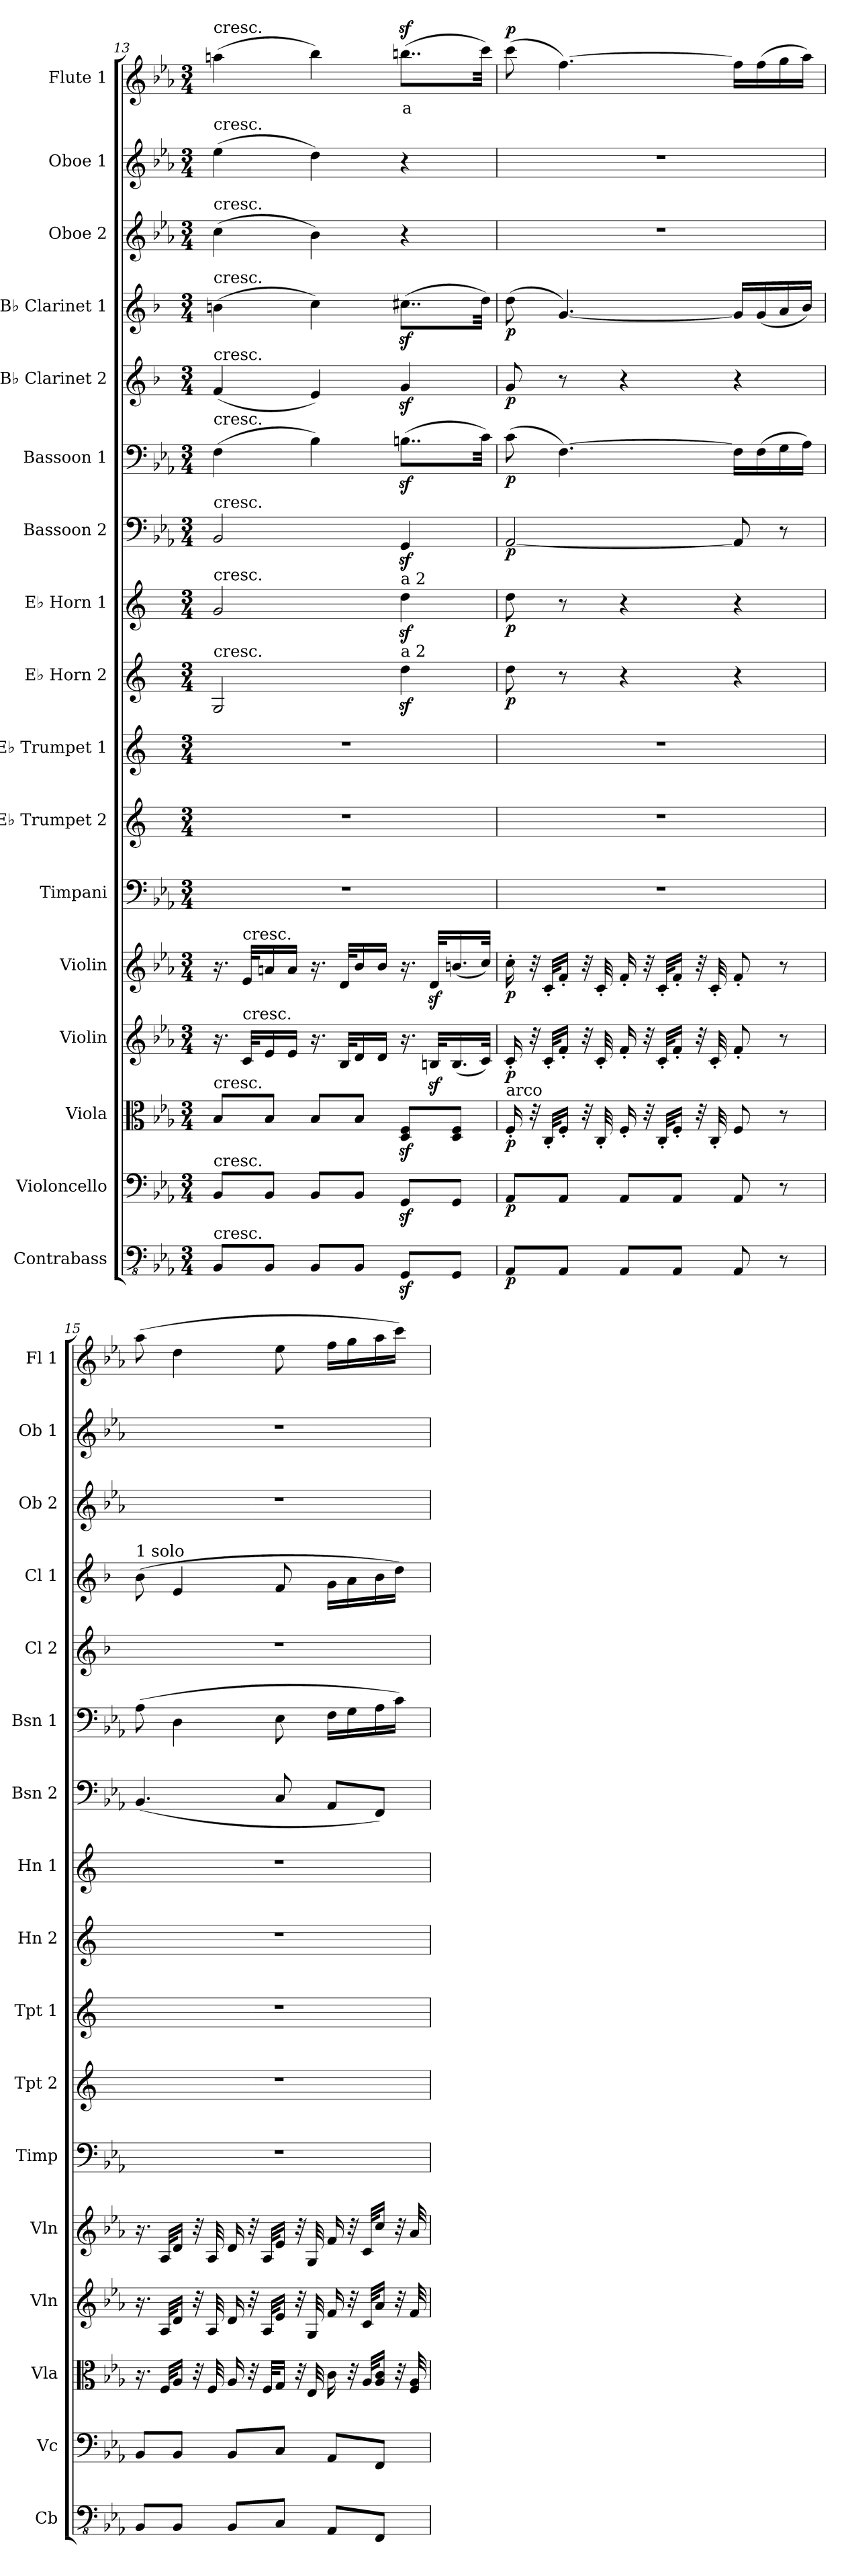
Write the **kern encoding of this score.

**kern	**dynam	**kern	**dynam	**kern	**dynam	**kern	**dynam	**kern	**dynam	**kern	**kern	**kern	**kern	**dynam	**kern	**dynam	**kern	**dynam	**kern	**dynam	**kern	**dynam	**kern	**dynam	**kern	**kern	**kern	**text	**dynam
*part17	*part17	*part16	*part16	*part15	*part15	*part14	*part14	*part13	*part13	*part12	*part11	*part10	*part9	*part9	*part8	*part8	*part7	*part7	*part6	*part6	*part5	*part5	*part4	*part4	*part3	*part2	*part1	*part1	*part1
*staff17	*staff17	*staff16	*staff16	*staff15	*staff15	*staff14	*staff14	*staff13	*staff13	*staff12	*staff11	*staff10	*staff9	*staff9	*staff8	*staff8	*staff7	*staff7	*staff6	*staff6	*staff5	*staff5	*staff4	*staff4	*staff3	*staff2	*staff1	*staff1	*staff1
*I"Contrabass	*	*I"Violoncello	*	*I"Viola	*	*I"Violin	*	*I"Violin	*	*I"Timpani	*I"E♭ Trumpet 2	*I"E♭ Trumpet 1	*I"E♭ Horn 2	*	*I"E♭ Horn 1	*	*I"Bassoon 2	*	*I"Bassoon 1	*	*I"B♭ Clarinet 2	*	*I"B♭ Clarinet 1	*	*I"Oboe 2	*I"Oboe 1	*I"Flute 1	*	*
*I'Cb	*	*I'Vc	*	*I'Vla	*	*I'Vln	*	*I'Vln	*	*I'Timp	*I'Tpt 2	*I'Tpt 1	*I'Hn 2	*	*I'Hn 1	*	*I'Bsn 2	*	*I'Bsn 1	*	*I'Cl 2	*	*I'Cl 1	*	*I'Ob 2	*I'Ob 1	*I'Fl 1	*	*
*clefFv4	*	*clefF4	*	*clefC3	*	*clefG2	*	*clefG2	*	*clefF4	*clefG2	*clefG2	*clefG2	*	*clefG2	*	*clefF4	*	*clefF4	*	*clefG2	*	*clefG2	*	*clefG2	*clefG2	*clefG2	*	*
*	*	*	*	*	*	*	*	*	*	*	*ITrd-2c-3	*ITrd-2c-3	*ITrd5c9	*	*ITrd5c9	*	*	*	*	*	*ITrd1c2	*	*ITrd1c2	*	*	*	*	*	*
*k[b-e-a-]	*	*k[b-e-a-]	*	*k[b-e-a-]	*	*k[b-e-a-]	*	*k[b-e-a-]	*	*k[b-e-a-]	*k[b-e-a-]	*k[b-e-a-]	*k[b-e-a-]	*	*k[b-e-a-]	*	*k[b-e-a-]	*	*k[b-e-a-]	*	*k[b-e-a-]	*	*k[b-e-a-]	*	*k[b-e-a-]	*k[b-e-a-]	*k[b-e-a-]	*	*
*M3/4	*	*M3/4	*	*M3/4	*	*M3/4	*	*M3/4	*	*M3/4	*M3/4	*M3/4	*M3/4	*	*M3/4	*	*M3/4	*	*M3/4	*	*M3/4	*	*M3/4	*	*M3/4	*M3/4	*M3/4	*	*
=13	=13	=13	=13	=13	=13	=13	=13	=13	=13	=13	=13	=13	=13	=13	=13	=13	=13	=13	=13	=13	=13	=13	=13	=13	=13	=13	=13	=13	=13
!	!	!	!	!	!	!	!	!	!	!	!	!	!	!	!	!	!	!	!	!	!	!	!	!	!	!	!LO:TX:a:t=cresc.	!	!
!	!	!	!	!	!	!	!	!	!	!	!	!	!	!	!	!	!	!	!	!	!	!	!	!	!	!LO:TX:a:t=cresc.	!	!	!
!	!	!	!	!	!	!	!	!	!	!	!	!	!	!	!	!	!	!	!	!	!	!	!	!	!LO:TX:a:t=cresc.	!	!	!	!
!	!	!	!	!	!	!	!	!	!	!	!	!	!	!	!	!	!	!	!	!	!	!	!LO:TX:a:t=cresc.	!	!	!	!	!	!
!	!	!	!	!	!	!	!	!	!	!	!	!	!	!	!	!	!	!	!	!	!LO:TX:a:t=cresc.	!	!	!	!	!	!	!	!
!	!	!	!	!	!	!	!	!	!	!	!	!	!	!	!	!	!	!	!LO:TX:a:t=cresc.	!	!	!	!	!	!	!	!	!	!
!	!	!	!	!	!	!	!	!	!	!	!	!	!	!	!	!	!LO:TX:a:t=cresc.	!	!	!	!	!	!	!	!	!	!	!	!
!	!	!	!	!	!	!	!	!	!	!	!	!	!	!	!LO:TX:a:t=cresc.	!	!	!	!	!	!	!	!	!	!	!	!	!	!
!	!	!	!	!	!	!	!	!	!	!	!	!	!LO:TX:a:t=cresc.	!	!	!	!	!	!	!	!	!	!	!	!	!	!	!	!
!	!	!	!	!LO:TX:a:t=cresc.	!	!	!	!	!	!	!	!	!	!	!	!	!	!	!	!	!	!	!	!	!	!	!	!	!
!	!	!LO:TX:a:t=cresc.	!	!	!	!	!	!	!	!	!	!	!	!	!	!	!	!	!	!	!	!	!	!	!	!	!	!	!
!LO:TX:a:t=cresc.	!	!	!	!	!	!	!	!	!	!	!	!	!	!	!	!	!	!	!	!	!	!	!	!	!	!	!	!	!
8BBB-/L	.	8BB-/L	.	8B-/L	.	16.r	.	16.r	.	2.r	2.r	2.r	2BB-/	.	2B-/	.	2BB-/	.	(>4F\	.	(<4e-/	.	(>4an\	.	(>4cc\	(>4ee-\	(>4aan\	.	.
!	!	!	!	!	!	!	!	!LO:TX:a:t=cresc.	!	!	!	!	!	!	!	!	!	!	!	!	!	!	!	!	!	!	!	!	!
!	!	!	!	!	!	!LO:TX:a:t=cresc.	!	!	!	!	!	!	!	!	!	!	!	!	!	!	!	!	!	!	!	!	!	!	!
.	.	.	.	.	.	32c/KLL	.	32e-/KLL	.	.	.	.	.	.	.	.	.	.	.	.	.	.	.	.	.	.	.	.	.
8BBB-/J	.	8BB-/J	.	8B-/J	.	16e-/	.	16an/	.	.	.	.	.	.	.	.	.	.	.	.	.	.	.	.	.	.	.	.	.
.	.	.	.	.	.	16e-/JJ	.	16a/JJ	.	.	.	.	.	.	.	.	.	.	.	.	.	.	.	.	.	.	.	.	.
8BBB-/L	.	8BB-/L	.	8B-/L	.	16.r	.	16.r	.	.	.	.	.	.	.	.	.	.	4B-\)	.	4d/)	.	4b-\)	.	4b-\)	4dd\)	4bb-\)	.	.
.	.	.	.	.	.	32B-/KLL	.	32d/KLL	.	.	.	.	.	.	.	.	.	.	.	.	.	.	.	.	.	.	.	.	.
8BBB-/J	.	8BB-/J	.	8B-/J	.	16d/	.	16b-/	.	.	.	.	.	.	.	.	.	.	.	.	.	.	.	.	.	.	.	.	.
.	.	.	.	.	.	16d/JJ	.	16b-/JJ	.	.	.	.	.	.	.	.	.	.	.	.	.	.	.	.	.	.	.	.	.
!	!	!	!	!	!	!	!	!	!	!	!	!	!	!	!LO:TX:a:t=a 2	!	!	!	!	!	!	!	!	!	!	!	!	!	!
!	!	!	!	!	!	!	!	!	!	!	!	!	!LO:TX:a:t=a 2	!	!	!	!	!	!	!	!	!	!	!	!	!	!	!	!
!	!	!	!	!	!	!	!	!	!	!	!	!	!	!	!	!	!	!	!	!	!	!	!	!	!	!	!	!LO:LY:b:color=#FF0000	!
8GGGz</L	.	8GGz</L	.	8D/z< 8F/z<L	.	16.r	.	16.r	.	.	.	.	4fz<\	.	4fz<\	.	4GGz</	.	(>8..Bnz<\L	.	4fz</	.	(>8..bnz<\L	.	4r	4r	(>8..bbnz<\L	a	.
.	.	.	.	.	.	32Bnz</KLL	.	32dz</KLL	.	.	.	.	.	.	.	.	.	.	.	.	.	.	.	.	.	.	.	.	.
8GGG/J	.	8GG/J	.	8D/ 8F/J	.	(<16.B/	.	(<16.bn/	.	.	.	.	.	.	.	.	.	.	.	.	.	.	.	.	.	.	.	.	.
.	.	.	.	.	.	32c/JJk)	.	32cc/JJk)	.	.	.	.	.	.	.	.	.	.	32c\Jkk)	.	.	.	32cc\Jkk)	.	.	.	32ccc\Jkk)	.	.
!!LO:PB:g=z
=14	=14	=14	=14	=14	=14	=14	=14	=14	=14	=14	=14	=14	=14	=14	=14	=14	=14	=14	=14	=14	=14	=14	=14	=14	=14	=14	=14	=14	=14
!	!	!	!	!LO:TX:a:t=arco	!	!	!	!	!	!	!	!	!	!	!	!	!	!	!	!	!	!	!	!	!	!	!	!	!
!	!LO:DY:b	!	!LO:DY:b	!	!LO:DY:b	!	!LO:DY:b	!	!LO:DY:b	!	!	!	!	!LO:DY:b	!	!LO:DY:b	!	!LO:DY:b	!	!LO:DY:b	!	!LO:DY:b	!	!LO:DY:b	!	!	!	!	!LO:DY:b
8AAA-/L	p	8AA-/L	p	16F'/	p	16c'/	p	16cc'\	p	2.r	2.r	2.r	8f\	p	8f\	p	[2AA-/	p	(>8c\	p	8f/	p	(>8cc\	p	2.r	2.r	(>8ccc\	.	p
.	.	.	.	32r	.	32r	.	32r	.	.	.	.	.	.	.	.	.	.	.	.	.	.	.	.	.	.	.	.	.
.	.	.	.	32C'/KLL	.	32c'/KLL	.	32c'/KLL	.	.	.	.	.	.	.	.	.	.	.	.	.	.	.	.	.	.	.	.	.
8AAA-/J	.	8AA-/J	.	16F'/JJ	.	16f'/JJ	.	16f'/JJ	.	.	.	.	8r	.	8r	.	.	.	[4.F\)	.	8r	.	[4.f/)	.	.	.	[4.ff\)	.	.
.	.	.	.	32r	.	32r	.	32r	.	.	.	.	.	.	.	.	.	.	.	.	.	.	.	.	.	.	.	.	.
.	.	.	.	32C'/	.	32c'/	.	32c'/	.	.	.	.	.	.	.	.	.	.	.	.	.	.	.	.	.	.	.	.	.
8AAA-/L	.	8AA-/L	.	16F'/	.	16f'/	.	16f'/	.	.	.	.	4r	.	4r	.	.	.	.	.	4r	.	.	.	.	.	.	.	.
.	.	.	.	32r	.	32r	.	32r	.	.	.	.	.	.	.	.	.	.	.	.	.	.	.	.	.	.	.	.	.
.	.	.	.	32C'/KLL	.	32c'/KLL	.	32c'/KLL	.	.	.	.	.	.	.	.	.	.	.	.	.	.	.	.	.	.	.	.	.
8AAA-/J	.	8AA-/J	.	16F'/JJ	.	16f'/JJ	.	16f'/JJ	.	.	.	.	.	.	.	.	.	.	.	.	.	.	.	.	.	.	.	.	.
.	.	.	.	32r	.	32r	.	32r	.	.	.	.	.	.	.	.	.	.	.	.	.	.	.	.	.	.	.	.	.
.	.	.	.	32C'/	.	32c'/	.	32c'/	.	.	.	.	.	.	.	.	.	.	.	.	.	.	.	.	.	.	.	.	.
8AAA-/	.	8AA-/	.	8F/	.	8f'/	.	8f'/	.	.	.	.	4r	.	4r	.	8AA-/]	.	16F\LL]	.	4r	.	16f/LL]	.	.	.	16ff\LL]	.	.
.	.	.	.	.	.	.	.	.	.	.	.	.	.	.	.	.	.	.	(>16F\	.	.	.	(<16f/	.	.	.	(>16ff\	.	.
8r	.	8r	.	8r	.	8r	.	8r	.	.	.	.	.	.	.	.	8r	.	16G\	.	.	.	16g/	.	.	.	16gg\	.	.
.	.	.	.	.	.	.	.	.	.	.	.	.	.	.	.	.	.	.	16A-\JJ)	.	.	.	16a-/JJ)	.	.	.	16aa-\JJ)	.	.
=15	=15	=15	=15	=15	=15	=15	=15	=15	=15	=15	=15	=15	=15	=15	=15	=15	=15	=15	=15	=15	=15	=15	=15	=15	=15	=15	=15	=15	=15
!	!	!	!	!	!	!	!	!	!	!	!	!	!	!	!	!	!	!	!	!	!	!	!LO:TX:a:t=1 solo	!	!	!	!	!	!
8BBB-/L	.	8BB-/L	.	16.r	.	16.r	.	16.r	.	2.r	2.r	2.r	2.r	.	2.r	.	(<4.BB-/	.	(>8A-\	.	2.r	.	(>8a-\	.	2.r	2.r	(>8aa-\	.	.
.	.	.	.	32F/KLL	.	32A-/KLL	.	32A-/KLL	.	.	.	.	.	.	.	.	.	.	.	.	.	.	.	.	.	.	.	.	.
8BBB-/J	.	8BB-/J	.	16A-/JJ	.	16d/JJ	.	16d/JJ	.	.	.	.	.	.	.	.	.	.	4D\	.	.	.	4d/	.	.	.	4dd\	.	.
.	.	.	.	32r	.	32r	.	32r	.	.	.	.	.	.	.	.	.	.	.	.	.	.	.	.	.	.	.	.	.
.	.	.	.	32F/	.	32A-/	.	32A-/	.	.	.	.	.	.	.	.	.	.	.	.	.	.	.	.	.	.	.	.	.
8BBB-/L	.	8BB-/L	.	16A-/	.	16d/	.	16d/	.	.	.	.	.	.	.	.	.	.	.	.	.	.	.	.	.	.	.	.	.
.	.	.	.	32r	.	32r	.	32r	.	.	.	.	.	.	.	.	.	.	.	.	.	.	.	.	.	.	.	.	.
.	.	.	.	32F/KLL	.	32A-/KLL	.	32A-/KLL	.	.	.	.	.	.	.	.	.	.	.	.	.	.	.	.	.	.	.	.	.
8CC/J	.	8C/J	.	16G/JJ	.	16e-/JJ	.	16e-/JJ	.	.	.	.	.	.	.	.	8C/	.	8E-\	.	.	.	8e-/	.	.	.	8ee-\	.	.
.	.	.	.	32r	.	32r	.	32r	.	.	.	.	.	.	.	.	.	.	.	.	.	.	.	.	.	.	.	.	.
.	.	.	.	32E-/	.	32G/	.	32G/	.	.	.	.	.	.	.	.	.	.	.	.	.	.	.	.	.	.	.	.	.
8AAA-/L	.	8AA-/L	.	16c\	.	16f/	.	16f/	.	.	.	.	.	.	.	.	8AA-/L	.	16F\LL	.	.	.	16f\LL	.	.	.	16ff\LL	.	.
.	.	.	.	32r	.	32r	.	32r	.	.	.	.	.	.	.	.	.	.	16G\	.	.	.	16g\	.	.	.	16gg\	.	.
.	.	.	.	32A-/KLL	.	32c/KLL	.	32c/KLL	.	.	.	.	.	.	.	.	.	.	.	.	.	.	.	.	.	.	.	.	.
8FFF/J	.	8FF/J	.	16A-/ 16c/JJ	.	16a-/JJ	.	16cc/JJ	.	.	.	.	.	.	.	.	8FF/J)	.	16A-\	.	.	.	16a-\	.	.	.	16aa-\	.	.
.	.	.	.	32r	.	32r	.	32r	.	.	.	.	.	.	.	.	.	.	16c\JJ)	.	.	.	16cc\JJ)	.	.	.	16ccc\JJ)	.	.
.	.	.	.	32F/ 32A-/	.	32f/	.	32a-/	.	.	.	.	.	.	.	.	.	.	.	.	.	.	.	.	.	.	.	.	.
=	=	=	=	=	=	=	=	=	=	=	=	=	=	=	=	=	=	=	=	=	=	=	=	=	=	=	=	=	=
*-	*-	*-	*-	*-	*-	*-	*-	*-	*-	*-	*-	*-	*-	*-	*-	*-	*-	*-	*-	*-	*-	*-	*-	*-	*-	*-	*-	*-	*-
